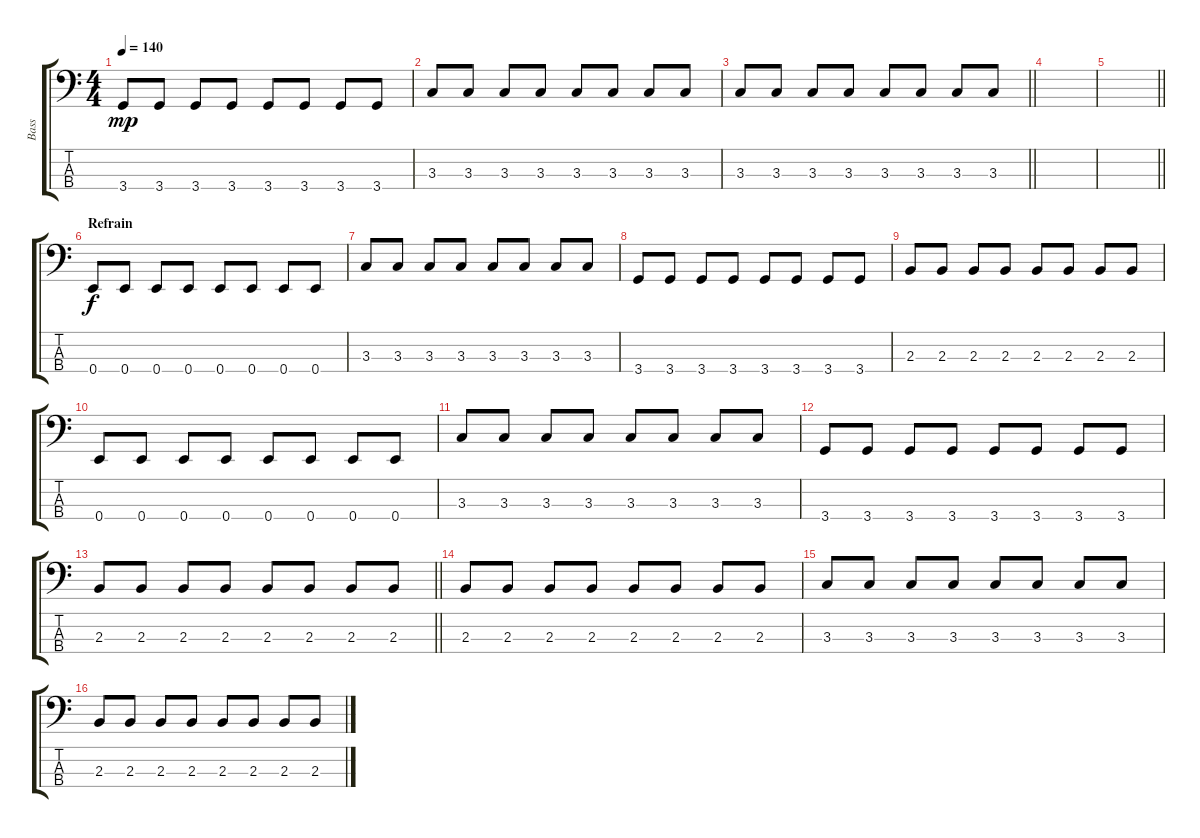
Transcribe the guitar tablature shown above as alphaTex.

\track ("Bass" "Bass") {instrument electricbassfinger}
\staff {score tabs}
\tuning (G2 D2 A1 E1) {hide}
\ts (4 4)
\tempo 140
\clef f4
\ks c
3.4.8{dy mp} 3.4.8 3.4.8 3.4.8 3.4.8 3.4.8 3.4.8 3.4.8 |
3.3.8 3.3.8 3.3.8 3.3.8 3.3.8 3.3.8 3.3.8 3.3.8 |
\barLineRight lightlight
3.3.8 3.3.8 3.3.8 3.3.8 3.3.8 3.3.8 3.3.8 3.3.8 |
|
\barLineRight lightlight
|
\section ("" "Refrain")
0.4.8{dy f} 0.4.8 0.4.8 0.4.8 0.4.8 0.4.8 0.4.8 0.4.8 |
3.3.8 3.3.8 3.3.8 3.3.8 3.3.8 3.3.8 3.3.8 3.3.8 |
3.4.8 3.4.8 3.4.8 3.4.8 3.4.8 3.4.8 3.4.8 3.4.8 |
2.3.8 2.3.8 2.3.8 2.3.8 2.3.8 2.3.8 2.3.8 2.3.8 |
0.4.8 0.4.8 0.4.8 0.4.8 0.4.8 0.4.8 0.4.8 0.4.8 |
3.3.8 3.3.8 3.3.8 3.3.8 3.3.8 3.3.8 3.3.8 3.3.8 |
3.4.8 3.4.8 3.4.8 3.4.8 3.4.8 3.4.8 3.4.8 3.4.8 |
\barLineRight lightlight
2.3.8 2.3.8 2.3.8 2.3.8 2.3.8 2.3.8 2.3.8 2.3.8 |
2.3.8 2.3.8 2.3.8 2.3.8 2.3.8 2.3.8 2.3.8 2.3.8 |
3.3.8 3.3.8 3.3.8 3.3.8 3.3.8 3.3.8 3.3.8 3.3.8 |
2.3.8 2.3.8 2.3.8 2.3.8 2.3.8 2.3.8 2.3.8 2.3.8
